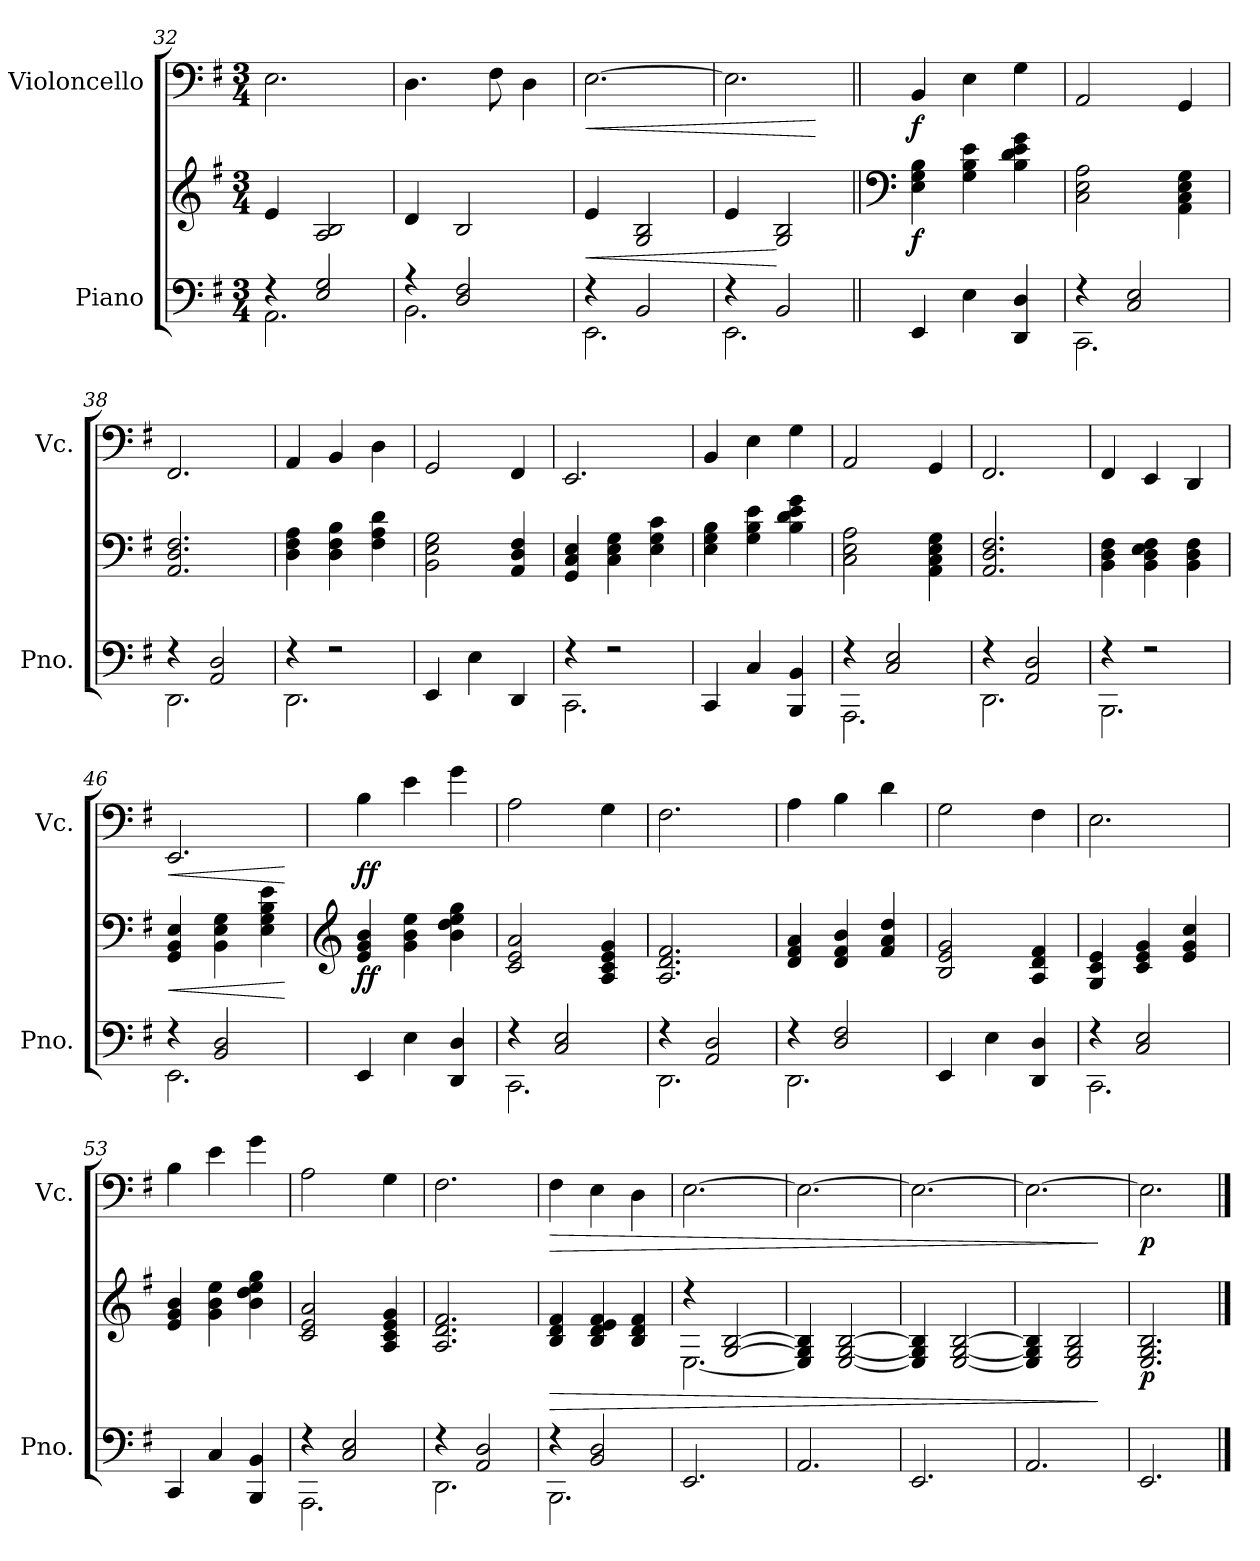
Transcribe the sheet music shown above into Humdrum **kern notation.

**kern	**kern	**dynam	**kern	**dynam
*part2	*part2	*part2	*part1	*part1
*staff3	*staff2	*staff2/3	*staff1	*staff1
*I"Piano	*	*	*I"Violoncello	*
*I'Pno.	*	*	*I'Vc.	*
*clefF4	*clefG2	*	*clefF4	*
*k[f#]	*k[f#]	*	*k[f#]	*
*M3/4	*M3/4	*	*M3/4	*
=32	=32	=32	=32	=32
*^	*	*	*	*
4r	2.AA\	4e/	.	2.E\	.
2E/ 2G/	.	2A/ 2B/	.	.	.
=33	=33	=33	=33	=33	=33
4r	2.BB\	4d/	.	4.D\	.
2D/ 2F#/	.	2B/	.	.	.
.	.	.	.	8F#\	.
.	.	.	.	4D\	.
!!LO:PB:g=z
=34	=34	=34	=34	=34	=34
!	!	!	!LO:HP:b	!	!LO:HP:b
4r	2.EE\	4e/	<	[2.E\	<
2BB/	.	2G/ 2B/	.	.	.
=35	=35	=35	=35	=35	=35
4r	2.EE\	4e/	.	2.E\]	.
2BB/	.	2G/ 2B/	[	.	.
*v	*v	*	*	*	*
.	.	.	.	[
=36||	=36||	=36||	=36||	=36||
*	*clefF4	*	*	*
!	!	!LO:DY:b	!	!LO:DY:b
4EE/	4E\ 4G\ 4B\	f	4BB/	f
4E\	4G\ 4B\ 4e\	.	4E\	.
4DD/ 4D/	4B\ 4d\ 4e\ 4g\	.	4G\	.
=37	=37	=37	=37	=37
*^	*	*	*	*
4r	2.CC\	2C\ 2E\ 2A\	.	2AA/	.
2C/ 2E/	.	.	.	.	.
.	.	4AA\ 4C\ 4E\ 4G\	.	4GG/	.
=38	=38	=38	=38	=38	=38
4r	2.DD\	2.AA/ 2.D/ 2.F#/	.	2.FF#/	.
2AA/ 2D/	.	.	.	.	.
=39	=39	=39	=39	=39	=39
4r	2.DD\	4D\ 4F#\ 4A\	.	4AA/	.
2r	.	4D\ 4F#\ 4B\	.	4BB/	.
.	.	4F#\ 4A\ 4d\	.	4D\	.
*v	*v	*	*	*	*
=40	=40	=40	=40	=40
4EE/	2BB\ 2E\ 2G\	.	2GG/	.
4E\	.	.	.	.
4DD/	4AA/ 4D/ 4F#/	.	4FF#/	.
=41	=41	=41	=41	=41
*^	*	*	*	*
4r	2.CC\	4GG/ 4C/ 4E/	.	2.EE/	.
2r	.	4C\ 4E\ 4G\	.	.	.
.	.	4E\ 4G\ 4c\	.	.	.
*v	*v	*	*	*	*
=42	=42	=42	=42	=42
4CC/	4E\ 4G\ 4B\	.	4BB/	.
4C/	4G\ 4B\ 4e\	.	4E\	.
4BBB/ 4BB/	4B\ 4d\ 4e\ 4g\	.	4G\	.
!!LO:LB:g=z
=43	=43	=43	=43	=43
*^	*	*	*	*
4r	2.AAA\	2C\ 2E\ 2A\	.	2AA/	.
2C/ 2E/	.	.	.	.	.
.	.	4AA\ 4C\ 4E\ 4G\	.	4GG/	.
=44	=44	=44	=44	=44	=44
4r	2.DD\	2.AA/ 2.D/ 2.F#/	.	2.FF#/	.
2AA/ 2D/	.	.	.	.	.
=45	=45	=45	=45	=45	=45
4r	2.BBB\	4BB\ 4D\ 4F#\	.	4FF#/	.
2r	.	4BB\ 4D\ 4E\ 4F#\	.	4EE/	.
.	.	4BB\ 4D\ 4F#\	.	4DD/	.
=46	=46	=46	=46	=46	=46
!	!	!	!LO:HP:b	!	!LO:HP:b
4r	2.EE\	4GG/ 4BB/ 4E/	<	2.EE/	<
2BB/ 2D/	.	4BB\ 4E\ 4G\	.	.	.
.	.	4E\ 4G\ 4B\ 4e\	.	.	.
*v	*v	*	*	*	*
.	.	[	.	[
=47	=47	=47	=47	=47
*	*clefG2	*	*	*
!	!	!LO:DY:b	!	!LO:DY:b
4EE/	4e/ 4g/ 4b/	ff	4B\	ff
4E\	4g\ 4b\ 4ee\	.	4e\	.
4DD/ 4D/	4b\ 4dd\ 4ee\ 4gg\	.	4g\	.
=48	=48	=48	=48	=48
*^	*	*	*	*
4r	2.CC\	2c/ 2e/ 2a/	.	2A\	.
2C/ 2E/	.	.	.	.	.
.	.	4A/ 4c/ 4e/ 4g/	.	4G\	.
=49	=49	=49	=49	=49	=49
4r	2.DD\	2.A/ 2.d/ 2.f#/	.	2.F#\	.
2AA/ 2D/	.	.	.	.	.
=50	=50	=50	=50	=50	=50
4r	2.DD\	4d/ 4f#/ 4a/	.	4A\	.
2D/ 2F#/	.	4d/ 4f#/ 4b/	.	4B\	.
.	.	4f#/ 4a/ 4dd/	.	4d\	.
*v	*v	*	*	*	*
=51	=51	=51	=51	=51
4EE/	2B/ 2e/ 2g/	.	2G\	.
4E\	.	.	.	.
4DD/ 4D/	4A/ 4d/ 4f#/	.	4F#\	.
!!LO:LB:g=z
=52	=52	=52	=52	=52
*^	*	*	*	*
4r	2.CC\	4G/ 4c/ 4e/	.	2.E\	.
2C/ 2E/	.	4c/ 4e/ 4g/	.	.	.
.	.	4e/ 4g/ 4cc/	.	.	.
*v	*v	*	*	*	*
=53	=53	=53	=53	=53
4CC/	4e/ 4g/ 4b/	.	4B\	.
4C/	4g\ 4b\ 4ee\	.	4e\	.
4BBB/ 4BB/	4b\ 4dd\ 4ee\ 4gg\	.	4g\	.
=54	=54	=54	=54	=54
*^	*	*	*	*
4r	2.AAA\	2c/ 2e/ 2a/	.	2A\	.
2C/ 2E/	.	.	.	.	.
.	.	4A/ 4c/ 4e/ 4g/	.	4G\	.
=55	=55	=55	=55	=55	=55
4r	2.DD\	2.A/ 2.d/ 2.f#/	.	2.F#\	.
2AA/ 2D/	.	.	.	.	.
=56	=56	=56	=56	=56	=56
!	!	!	!LO:HP:b	!	!LO:HP:b
4r	2.BBB\	4B/ 4d/ 4f#/	>	4F#\	>
2BB/ 2D/	.	4B/ 4d/ 4e/ 4f#/	.	4E\	.
.	.	4B/ 4d/ 4f#/	.	4D\	.
*v	*v	*	*	*	*
=57	=57	=57	=57	=57
*	*^	*	*	*
2.EE/	4r	[2.E\	.	[2.E\	.
.	[2G/ [2B/	.	.	.	.
*	*v	*v	*	*	*
=58	=58	=58	=58	=58
2.AA/	4E/] 4G/] 4B/]	.	2.E\_	.
.	[2E/ [2G/ [2B/	.	.	.
=59	=59	=59	=59	=59
2.EE/	4E/] 4G/] 4B/]	.	2.E\_	.
.	[2E/ [2G/ [2B/	.	.	.
=60	=60	=60	=60	=60
2.AA/	4E/] 4G/] 4B/]	.	2.E\_	.
.	2E/ 2G/ 2B/	.	.	.
.	.	]	.	]
=61	=61	=61	=61	=61
!	!	!LO:DY:b	!	!LO:DY:b
2.EE/	2.E/ 2.G/ 2.B/	p	2.E\]	p
==	==	==	==	==
*-	*-	*-	*-	*-
